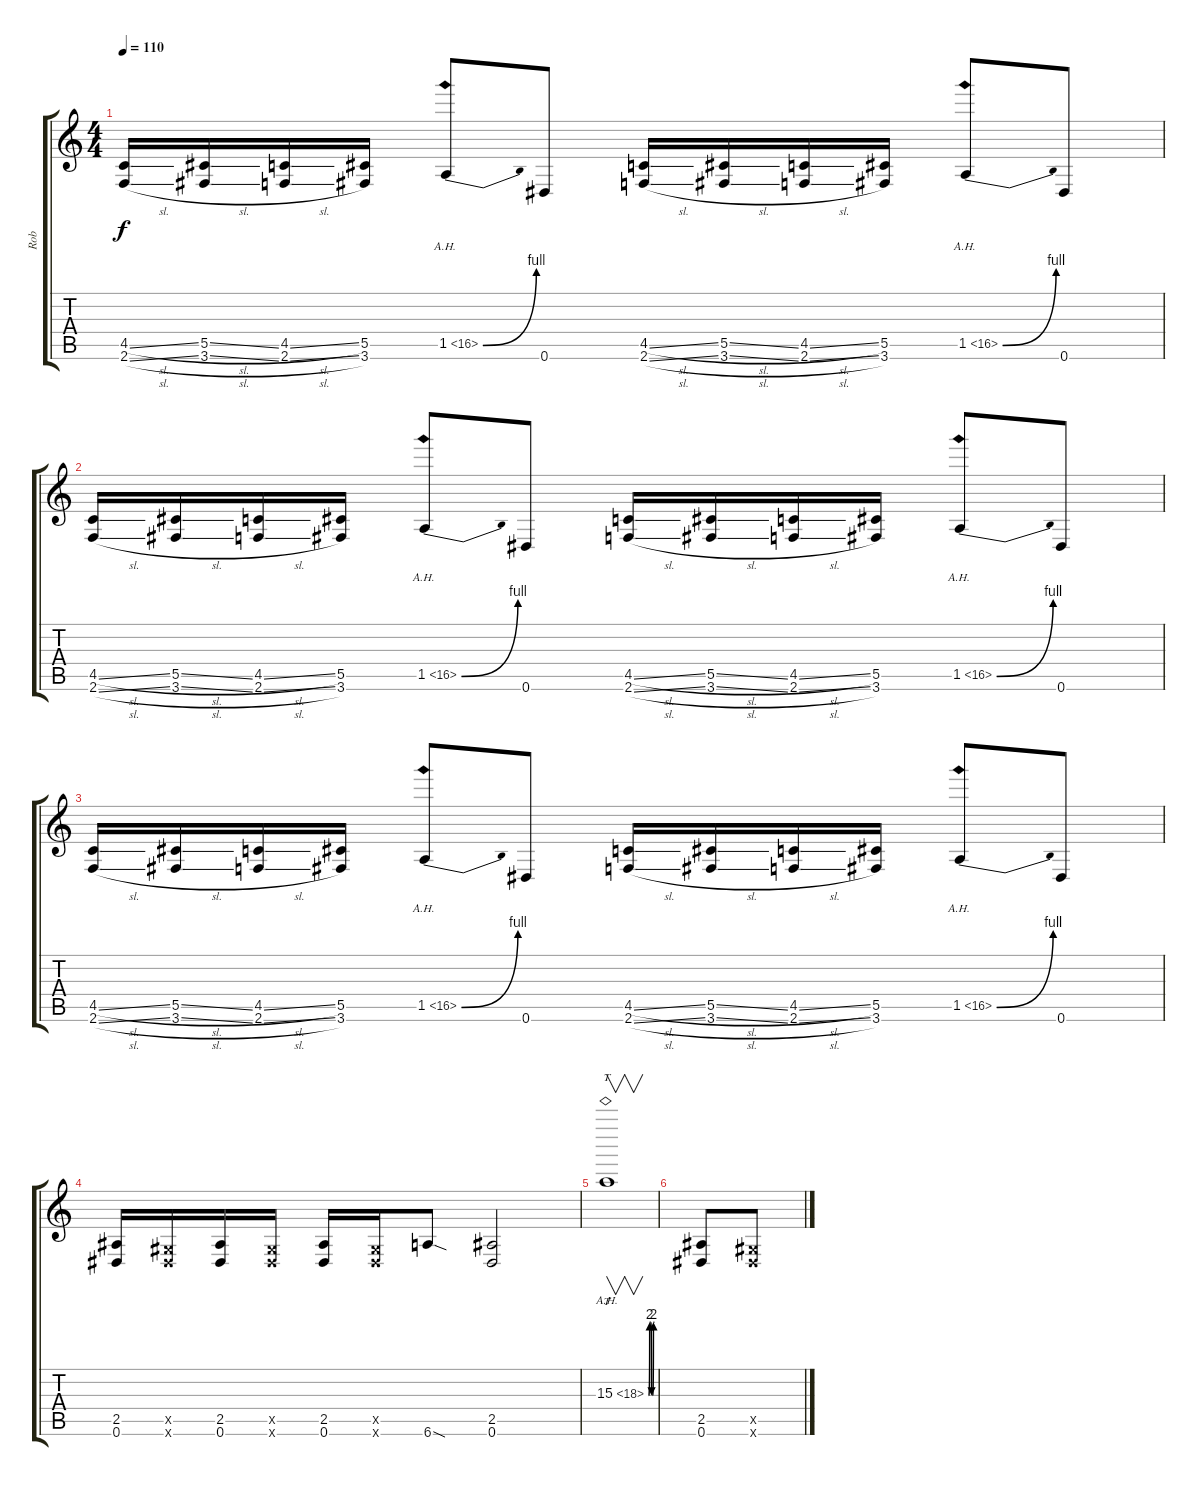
\track ("Rob" "Rob") {solo instrument distortionguitar}
\staff {score tabs}
\tuning (Eb4 Bb3 Gb3 Db3 Ab2 Eb2) {hide}
\ts (4 4)
\tempo 110
\clef g2
\ks c
(4.5{sl} 2.6{sl}).16{dy f} (5.5{sl} 3.6{sl}).16 (4.5{sl} 2.6{sl}).16 (5.5 3.6).16 1.5{be (bend 0 0 60 4) ah 15}.8 0.6.8 (4.5{sl} 2.6{sl}).16 (5.5{sl} 3.6{sl}).16 (4.5{sl} 2.6{sl}).16 (5.5 3.6).16 1.5{be (bend 0 0 60 4) ah 15}.8 0.6.8 |
(4.5{sl} 2.6{sl}).16 (5.5{sl} 3.6{sl}).16 (4.5{sl} 2.6{sl}).16 (5.5 3.6).16 1.5{be (bend 0 0 60 4) ah 15}.8 0.6.8 (4.5{sl} 2.6{sl}).16 (5.5{sl} 3.6{sl}).16 (4.5{sl} 2.6{sl}).16 (5.5 3.6).16 1.5{be (bend 0 0 60 4) ah 15}.8 0.6.8 |
(4.5{sl} 2.6{sl}).16 (5.5{sl} 3.6{sl}).16 (4.5{sl} 2.6{sl}).16 (5.5 3.6).16 1.5{be (bend 0 0 60 4) ah 15}.8 0.6.8 (4.5{sl} 2.6{sl}).16 (5.5{sl} 3.6{sl}).16 (4.5{sl} 2.6{sl}).16 (5.5 3.6).16 1.5{be (bend 0 0 60 4) ah 15}.8 0.6.8 |
(2.5 0.6).16 (0.5{x} 0.6{x}).16 (2.5 0.6).16 (0.5{x} 0.6{x}).16 (2.5 0.6).16 (0.5{x} 0.6{x}).16 6.6{sod}.8 (2.5 0.6).2 |
15.3{be (custom 0 0 10 8 20 8 30 0 40 0 50 8 60 8) ah 3}.1{v tt} |
(2.5 0.6).8 (0.5{x} 0.6{x}).8
